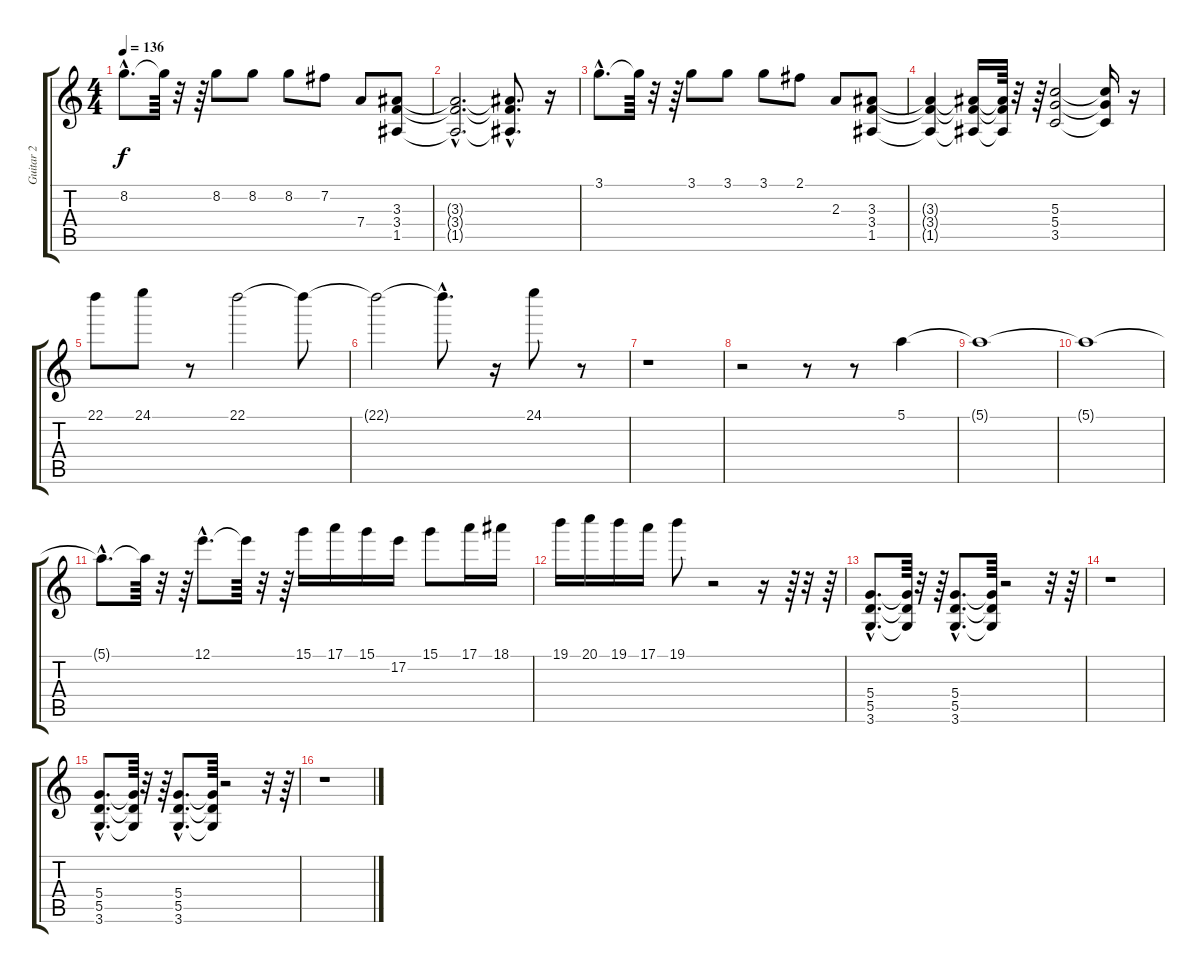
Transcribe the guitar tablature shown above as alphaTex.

\track ("Guitar 2" "Guitar 2") {instrument distortionguitar}
\staff {score tabs}
\tuning (E4 B3 G3 D3 A2 E2) {hide}
\ts (4 4)
\tempo 136
\clef g2
\ks c
8.2{hac}.8{d dy f} 8.2{t}.64 r.32 r.64 8.2.8 8.2.8 8.2.8 7.2.8 7.4.8 (3.3 3.4 1.5).8 |
(3.3{hac t} 3.4{hac t} 1.5{hac t}).2{d} (3.3{hac t} 3.4{hac t} 1.5{hac t}).8{d} r.16 |
3.1{hac}.8{d} 3.1{t}.64 r.32 r.64 3.1.8 3.1.8 3.1.8 2.1.8 2.3.8 (3.3 3.4 1.5).8 |
(3.3{t} 3.4{t} 1.5{t}).4 (3.3{t} 3.4{t} 1.5{t}).16 (3.3{t} 3.4{t} 1.5{t}).64 r.32 r.64 (5.3 5.4 3.5).2 (5.3{t} 5.4{t} 3.5{t}).16 r.16 |
22.1.8 24.1.8 r.8 22.1.2 22.1{t}.8 |
22.1{t}.2 22.1{hac t}.8{d} r.16 24.1.8 r.8 |
r.1 |
r.2 r.8 r.8 5.1.4 |
5.1{t}.1 |
5.1{t}.1 |
5.1{hac t}.8{d} 5.1{t}.64 r.32 r.64 12.1{hac}.8{d} 12.1{t}.64 r.32 r.64 15.1.16 17.1.16 15.1.16 17.2.16 15.1.8 17.1.16 18.1.16 |
19.1.16 20.1.16 19.1.16 17.1.16 19.1.8 r.2 r.16 r.64 r.32 r.64 |
(5.4{hac} 5.5{hac} 3.6{hac}).8{d} (5.4{t} 5.5{t} 3.6{t}).64 r.32 r.64 (5.4{hac} 5.5{hac} 3.6{hac}).8{d} (5.4{t} 5.5{t} 3.6{t}).64 r.2 r.32 r.64 |
r.1 |
(5.4{hac} 5.5{hac} 3.6{hac}).8{d} (5.4{t} 5.5{t} 3.6{t}).64 r.32 r.64 (5.4{hac} 5.5{hac} 3.6{hac}).8{d} (5.4{t} 5.5{t} 3.6{t}).64 r.2 r.32 r.64 |
r.1
